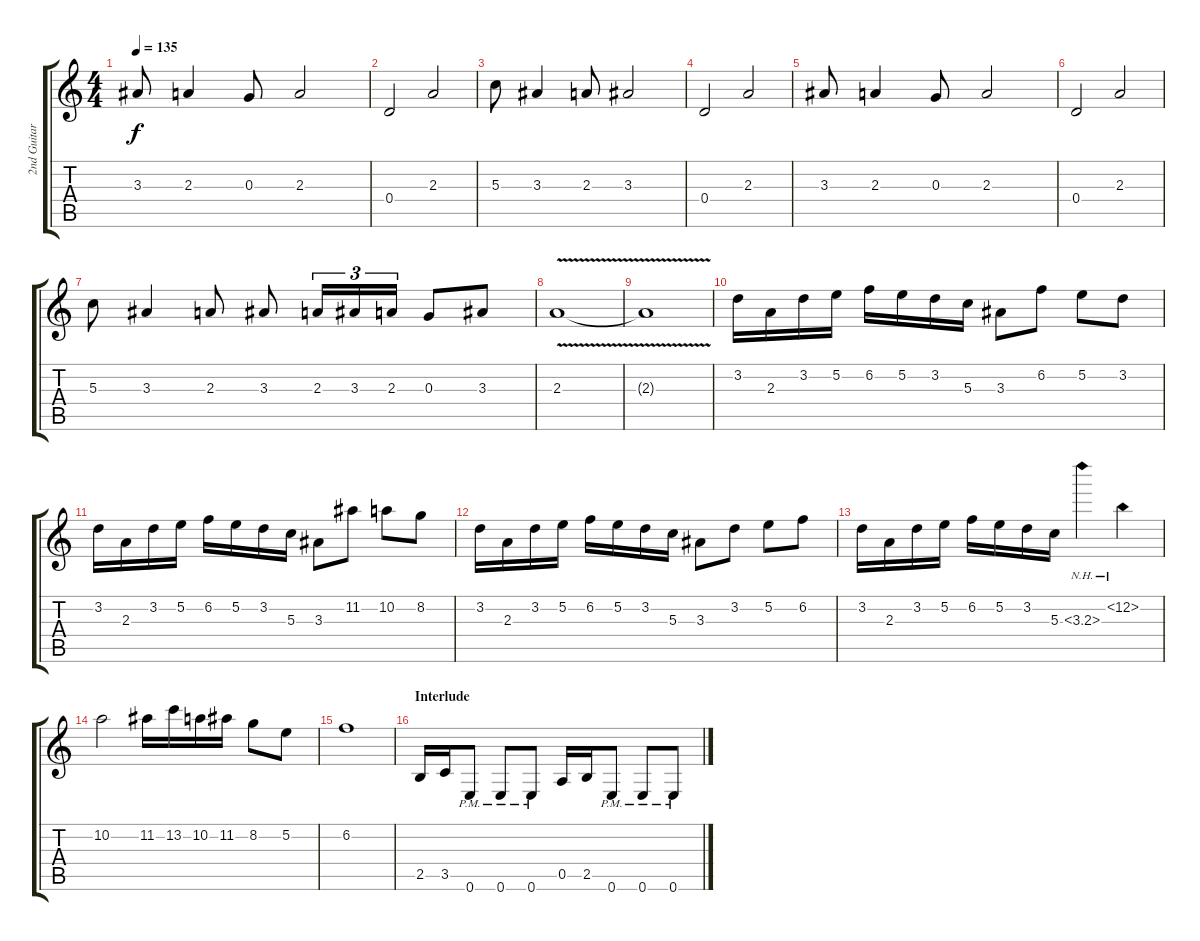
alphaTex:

\track ("2nd Guitar" "2nd Guitar") {instrument distortionguitar}
\staff {score tabs}
\tuning (E4 B3 G3 D3 A2 E2) {hide}
\ts (4 4)
\tempo 135
\clef g2
\ks c
3.3.8{dy f} 2.3.4 0.3.8 2.3.2 |
0.4.2 2.3.2 |
5.3.8 3.3.4 2.3.8 3.3.2 |
0.4.2 2.3.2 |
3.3.8 2.3.4 0.3.8 2.3.2 |
0.4.2 2.3.2 |
5.3.8 3.3.4 2.3.8 3.3.8 2.3.16{tu (3 2)} 3.3.16{tu (3 2)} 2.3.16{tu (3 2)} 0.3.8 3.3.8 |
2.3{v}.1 |
2.3{t}.1 |
3.2.16 2.3.16 3.2.16 5.2.16 6.2.16 5.2.16 3.2.16 5.3.16 3.3.8 6.2.8 5.2.8 3.2.8 |
3.2.16 2.3.16 3.2.16 5.2.16 6.2.16 5.2.16 3.2.16 5.3.16 3.3.8 11.2.8 10.2.8 8.2.8 |
3.2.16 2.3.16 3.2.16 5.2.16 6.2.16 5.2.16 3.2.16 5.3.16 3.3.8 3.2.8 5.2.8 6.2.8 |
3.2.16 2.3.16 3.2.16 5.2.16 6.2.16 5.2.16 3.2.16 5.3.16 3.3{nh}.4 11.2{nh}.4 |
10.2.2 11.2.16 13.2.16 10.2.16 11.2.16 8.2.8 5.2.8 |
6.2.1 |
\section ("" "Interlude")
2.5.16 3.5.16 0.6{pm}.8 0.6{pm}.8 0.6{pm}.8 0.5.16 2.5.16 0.6{pm}.8 0.6{pm}.8 0.6{pm}.8
